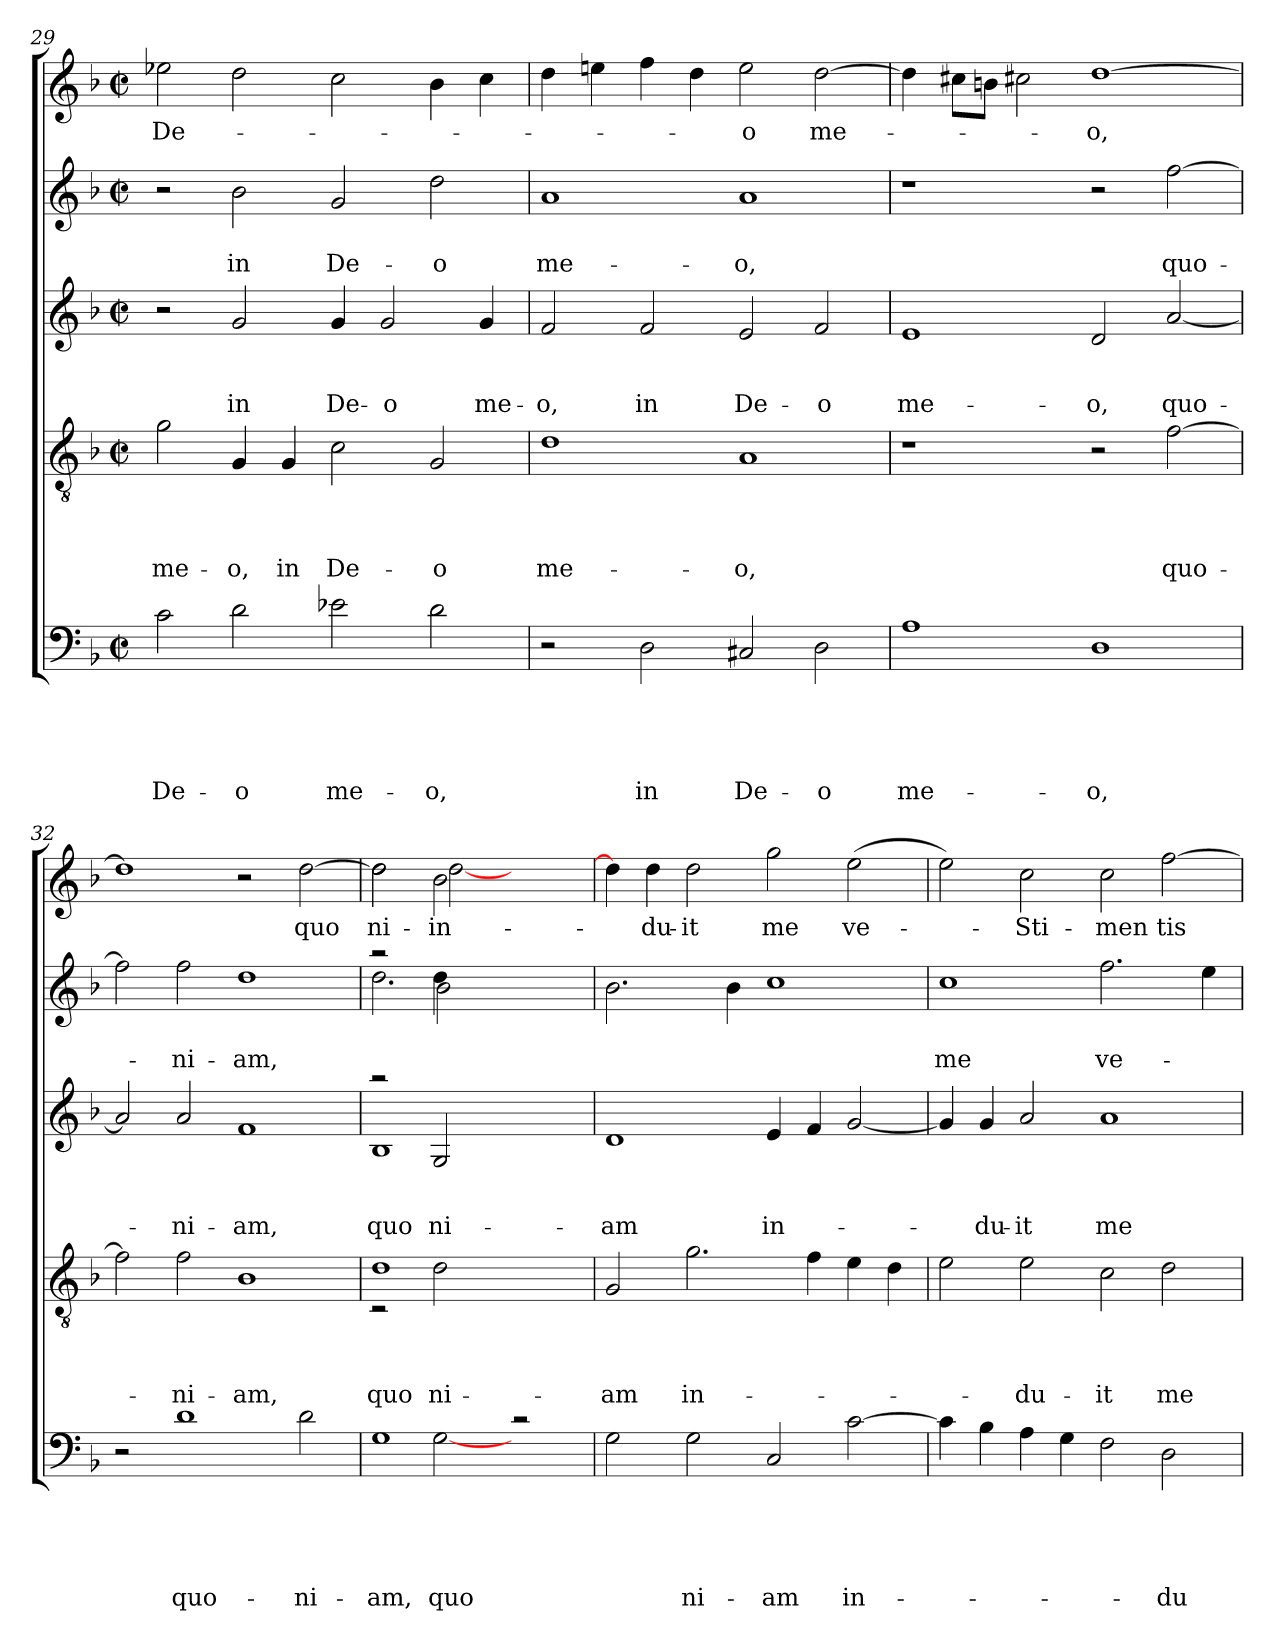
**kern	**text	**text	**text	**text	**text	**kern	**text	**text	**text	**text	**kern	**text	**text	**text	**kern	**text	**text	**kern	**text
*part5	*part5	*part5	*part5	*part5	*part5	*part4	*part4	*part4	*part4	*part4	*part3	*part3	*part3	*part3	*part2	*part2	*part2	*part1	*part1
*staff5	*staff5	*staff5	*staff5	*staff5	*staff5	*staff4	*staff4	*staff4	*staff4	*staff4	*staff3	*staff3	*staff3	*staff3	*staff2	*staff2	*staff2	*staff1	*staff1
*clefF4	*	*	*	*	*	*clefGv2	*	*	*	*	*clefG2	*	*	*	*clefG2	*	*	*clefG2	*
*k[b-]	*	*	*	*	*	*k[b-]	*	*	*	*	*k[b-]	*	*	*	*k[b-]	*	*	*k[b-]	*
*F:	*	*	*	*	*	*F:	*	*	*	*	*F:	*	*	*	*F:	*	*	*F:	*
*M2/2	*	*	*	*	*	*M2/2	*	*	*	*	*M2/2	*	*	*	*M2/2	*	*	*M2/2	*
*met(c|)	*	*	*	*	*	*met(c|)	*	*	*	*	*met(c|)	*	*	*	*met(c|)	*	*	*met(c|)	*
=29	=29	=29	=29	=29	=29	=29	=29	=29	=29	=29	=29	=29	=29	=29	=29	=29	=29	=29	=29
!	!	!	!	!	!LO:LY:b	!	!	!	!	!LO:LY:b	!	!	!	!	!	!	!	!	!LO:LY:b
2c\	.	.	.	.	De-	2g\	.	.	.	me-	2r	.	.	.	2r	.	.	2ee-X\	De-
!	!	!	!	!	!LO:LY:b	!	!	!	!	!LO:LY:b	!	!	!	!LO:LY:b	!	!	!LO:LY:b	!	!
2d\	.	.	.	.	-o	4G/	.	.	.	-o,	2g/	.	.	in	2b-\	.	in	2dd\	.
!	!	!	!	!	!	!	!	!	!	!LO:LY:b	!	!	!	!	!	!	!	!	!
.	.	.	.	.	.	4G/	.	.	.	in	.	.	.	.	.	.	.	.	.
!	!	!	!	!	!LO:LY:b	!	!	!	!	!LO:LY:b	!	!	!	!LO:LY:b	!	!	!LO:LY:b	!	!
2e-X\	.	.	.	.	me-	2c\	.	.	.	De-	4g/	.	.	De-	2g/	.	De-	2cc\	.
!	!	!	!	!	!	!	!	!	!	!	!	!	!	!LO:LY:b:rj	!	!	!	!	!
.	.	.	.	.	.	.	.	.	.	.	2g/	.	.	-o	.	.	.	.	.
!	!	!	!	!	!LO:LY:b	!	!	!	!	!LO:LY:b	!	!	!	!	!	!	!LO:LY:b	!	!
2d\	.	.	.	.	-o,	2G/	.	.	.	-o	.	.	.	.	2dd\	.	-o	4b-\	.
!	!	!	!	!	!	!	!	!	!	!	!	!	!	!LO:LY:b	!	!	!	!	!
.	.	.	.	.	.	.	.	.	.	.	4g/	.	.	me-	.	.	.	4cc\	.
=30	=30	=30	=30	=30	=30	=30	=30	=30	=30	=30	=30	=30	=30	=30	=30	=30	=30	=30	=30
!	!	!	!	!	!	!	!	!	!	!LO:LY:b	!	!	!	!LO:LY:b	!	!	!LO:LY:b	!	!
2r	.	.	.	.	.	1d	.	.	.	me-	2f/	.	.	-o,	1a	.	me-	4dd\	.
.	.	.	.	.	.	.	.	.	.	.	.	.	.	.	.	.	.	4een\	.
!	!	!	!	!	!LO:LY:b	!	!	!	!	!	!	!	!	!LO:LY:b	!	!	!	!	!
2D\	.	.	.	.	in	.	.	.	.	.	2f/	.	.	in	.	.	.	4ff\	.
.	.	.	.	.	.	.	.	.	.	.	.	.	.	.	.	.	.	4dd\	.
!	!	!	!	!	!LO:LY:b	!	!	!	!	!LO:LY:b	!	!	!	!LO:LY:b	!	!	!LO:LY:b	!	!LO:LY:b
2C#X/	.	.	.	.	De-	1A	.	.	.	-o,	2e/	.	.	De-	1a	.	-o,	2ee\	-o
!	!	!	!	!	!LO:LY:b	!	!	!	!	!	!	!	!	!LO:LY:b	!	!	!	!	!LO:LY:b
2D\	.	.	.	.	-o	.	.	.	.	.	2f/	.	.	-o	.	.	.	[>2dd\	me-
=31	=31	=31	=31	=31	=31	=31	=31	=31	=31	=31	=31	=31	=31	=31	=31	=31	=31	=31	=31
!	!	!	!	!	!LO:LY:b	!	!	!	!	!	!	!	!	!LO:LY:b	!	!	!	!	!
1A	.	.	.	.	me-	1r	.	.	.	.	1e	.	.	me-	1r	.	.	4dd\]	.
.	.	.	.	.	.	.	.	.	.	.	.	.	.	.	.	.	.	8cc#X\L	.
.	.	.	.	.	.	.	.	.	.	.	.	.	.	.	.	.	.	8bn\J	.
.	.	.	.	.	.	.	.	.	.	.	.	.	.	.	.	.	.	2cc#X\	.
!	!	!	!	!	!LO:LY:b	!	!	!	!	!	!	!	!	!LO:LY:b	!	!	!	!	!LO:LY:b
1D	.	.	.	.	-o,	2r	.	.	.	.	2d/	.	.	-o,	2r	.	.	[>1dd	-o,
!	!	!	!	!	!	!	!	!	!	!LO:LY:b	!	!	!	!LO:LY:b	!	!	!LO:LY:b	!	!
.	.	.	.	.	.	[>2f\	.	.	.	quo-	[<2a/	.	.	quo-	[>2ff\	.	quo-	.	.
=32	=32	=32	=32	=32	=32	=32	=32	=32	=32	=32	=32	=32	=32	=32	=32	=32	=32	=32	=32
2r	.	.	.	.	.	2f\]	.	.	.	.	2a/]	.	.	.	2ff\]	.	.	1dd]	.
!	!	!	!	!	!LO:LY:b	!	!	!	!	!LO:LY:b	!	!	!	!LO:LY:b	!	!	!LO:LY:b	!	!
1d	.	.	.	.	quo-	2f\	.	.	.	-ni-	2a/	.	.	-ni-	2ff\	.	-ni-	.	.
!	!	!	!	!	!	!	!	!	!	!LO:LY:b	!	!	!	!LO:LY:b	!	!	!LO:LY:b	!	!
.	.	.	.	.	.	1B-	.	.	.	-am,	1f	.	.	-am,	1dd	.	-am,	2r	.
!	!	!	!	!	!LO:LY:b	!	!	!	!	!	!	!	!	!	!	!	!	!	!LO:LY:b
2d\	.	.	.	.	-ni-	.	.	.	.	.	.	.	.	.	.	.	.	[>2dd\	quo
!!LO:PB:g=z
=33	=33	=33	=33	=33	=33	=33	=33	=33	=33	=33	=33	=33	=33	=33	=33	=33	=33	=33	=33
!	!	!	!	!	!LO:LY:b	!	!	!	!	!LO:LY:b	!	!	!	!LO:LY:b	!	!	!	!	!LO:LY:b
*^	*	*	*	*	*	*^	*	*	*	*	*^	*	*	*	*^	*	*	*^	*
*	*	*	*	*	*	*	*	*	*	*	*	*	*	*	*	*	*	*	*^	*	*	*	*	*
1G	2ryy	.	.	.	.	-am,	1d	2rC	.	.	.	quo-	2raa	1B-	.	.	-quo-	2raa	2.dd\	2ryy	.	.	2dd\]	2dd\	ni-
!	!	!	!	!	!	!LO:LY:b	!	!	!	!	!	!LO:LY:b	!	!	!	!	!LO:LY:b	!	!	!	!	!	!	!	!LO:LY:b:rj
!	!	!	!	!	!	!	!	!	!	!	!	!	!	!	!	!	!	!	!	!	!	!	!	!	!LO:LY:b
.	[>2G\	.	.	.	.	quo-	.	2d\	.	.	.	-ni-	2G/	.	.	.	ni-	4dd\	.	2b-\	.	.	2b-\	[>2dd\	-in-
.	.	.	.	.	.	.	.	.	.	.	.	.	.	.	.	.	.	2ryy	2ryy	.	.	.	.	.	.
2rc	2ryy	.	.	.	.	.	2ryy	2ryy	.	.	.	.	2ryy	2ryy	.	.	.	.	.	2ryy	.	.	2ryy	2ryy	.
.	.	.	.	.	.	.	.	.	.	.	.	.	.	.	.	.	.	4ryy	4ryy	.	.	.	.	.	.
*v	*v	*	*	*	*	*	*	*	*	*	*	*	*v	*v	*	*	*	*	*v	*v	*	*	*v	*v	*
*	*	*	*	*	*	*v	*v	*	*	*	*	*	*	*	*	*	*	*	*	*	*
=34	=34	=34	=34	=34	=34	=34	=34	=34	=34	=34	=34	=34	=34	=34	=34	=34	=34	=34	=34	=34
!	!	!	!	!	!	!	!	!	!	!LO:LY:b	!	!	!	!LO:LY:b	!	!	!	!	!	!
*	*	*	*	*	*	*	*	*	*	*	*	*	*	*	*v	*v	*	*	*	*
2G\	.	.	.	.	.	2G/	.	.	.	-am	1d	.	.	-am	2.b-\	.	.	4dd\]	.
!	!	!	!	!	!	!	!	!	!	!	!	!	!	!	!	!	!	!	!LO:LY:b
.	.	.	.	.	.	.	.	.	.	.	.	.	.	.	.	.	.	4dd\	-du-
!	!	!	!	!	!LO:LY:b	!	!	!	!	!LO:LY:b	!	!	!	!	!	!	!	!	!LO:LY:b:rj
2G\	.	.	.	.	-ni-	2.g\	.	.	.	in-	.	.	.	.	.	.	.	2dd\	-it
.	.	.	.	.	.	.	.	.	.	.	.	.	.	.	4b-\	.	.	.	.
!	!	!	!	!	!LO:LY:b	!	!	!	!	!	!	!	!	!LO:LY:b	!	!	!	!	!LO:LY:b
2C/	.	.	.	.	-am	.	.	.	.	.	4e/	.	.	in-	1cc	.	.	2gg\	me
.	.	.	.	.	.	4f\	.	.	.	.	4f/	.	.	.	.	.	.	.	.
!	!	!	!	!	!LO:LY:b	!	!	!	!	!	!	!	!	!	!	!	!	!	!LO:LY:b
[>2c\	.	.	.	.	in-	4e\	.	.	.	.	[<2g/	.	.	.	.	.	.	(>2ee\	ve-
.	.	.	.	.	.	4d\	.	.	.	.	.	.	.	.	.	.	.	.	.
=35	=35	=35	=35	=35	=35	=35	=35	=35	=35	=35	=35	=35	=35	=35	=35	=35	=35	=35	=35
!	!	!	!	!	!	!	!	!	!	!	!	!	!	!	!	!	!LO:LY:b	!	!
4c\]	.	.	.	.	.	2e\	.	.	.	.	4g/]	.	.	.	1cc	.	me	2ee\)	.
!	!	!	!	!	!	!	!	!	!	!	!	!	!	!LO:LY:b	!	!	!	!	!
4B-\	.	.	.	.	.	.	.	.	.	.	4g/	.	.	-du-	.	.	.	.	.
!	!	!	!	!	!	!	!	!	!	!LO:LY:b	!	!	!	!LO:LY:b:rj	!	!	!	!	!LO:LY:b
4A\	.	.	.	.	.	2e\	.	.	.	-du-	2a/	.	.	-it	.	.	.	2cc\	-Sti-
4G\	.	.	.	.	.	.	.	.	.	.	.	.	.	.	.	.	.	.	.
!	!	!	!	!	!	!	!	!	!	!LO:LY:b	!	!	!	!LO:LY:b	!	!	!LO:LY:b	!	!LO:LY:b
2F\	.	.	.	.	.	2c\	.	.	.	-it	1a	.	.	me	2.ff\	.	ve-	2cc\	-men
!	!	!	!	!	!LO:LY:b	!	!	!	!	!LO:LY:b	!	!	!	!	!	!	!	!	!LO:LY:b
2D\	.	.	.	.	-du-	2d\	.	.	.	me	.	.	.	.	.	.	.	[>2ff\	tis
.	.	.	.	.	.	.	.	.	.	.	.	.	.	.	4ee\	.	.	.	.
=	=	=	=	=	=	=	=	=	=	=	=	=	=	=	=	=	=	=	=
*-	*-	*-	*-	*-	*-	*-	*-	*-	*-	*-	*-	*-	*-	*-	*-	*-	*-	*-	*-
